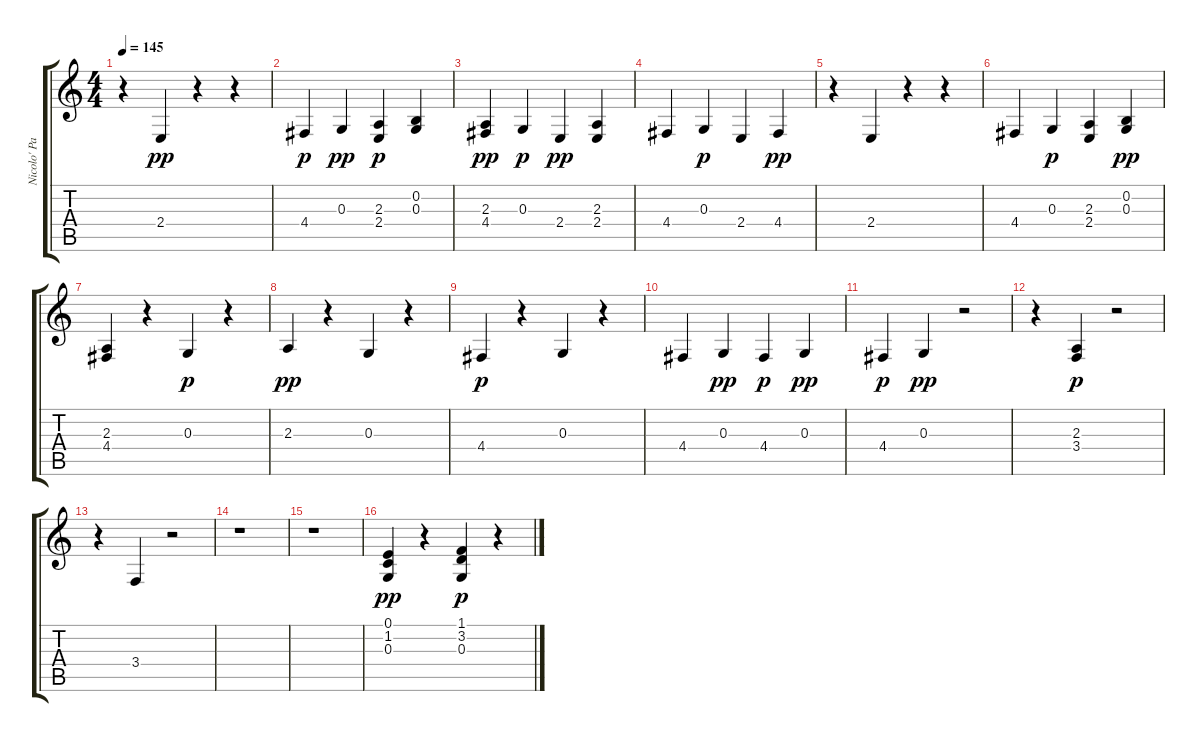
\track ("Nicolo' Paganini" "Nicolo' Pa") {instrument acousticgrandpiano}
\staff {score tabs}
\tuning (E4 B3 G3 D3 A2 E2) {hide}
\ts (4 4)
\tempo 145
\clef g2
\ks c
r.4{dy pp} 2.4.4 r.4 r.4 |
4.4.4{dy p} 0.3.4{dy pp} (2.3 2.4).4{dy p} (0.2 0.3).4 |
(2.3 4.4).4{dy pp} 0.3.4{dy p} 2.4.4{dy pp} (2.3 2.4).4 |
4.4.4 0.3.4{dy p} 2.4.4 4.4.4{dy pp} |
r.4 2.4.4 r.4 r.4 |
4.4.4 0.3.4{dy p} (2.3 2.4).4 (0.2 0.3).4{dy pp} |
(2.3 4.4).4 r.4 0.3.4{dy p} r.4 |
2.3.4{dy pp} r.4 0.3.4 r.4 |
4.4.4{dy p} r.4 0.3.4 r.4 |
4.4.4 0.3.4{dy pp} 4.4.4{dy p} 0.3.4{dy pp} |
4.4.4{dy p} 0.3.4{dy pp} r.2 |
r.4 (2.3 3.4).4{dy p} r.2 |
r.4 3.4.4 r.2 |
r.1 |
r.1 |
(0.1 1.2 0.3).4{dy pp} r.4 (1.1 3.2 0.3).4{dy p} r.4
